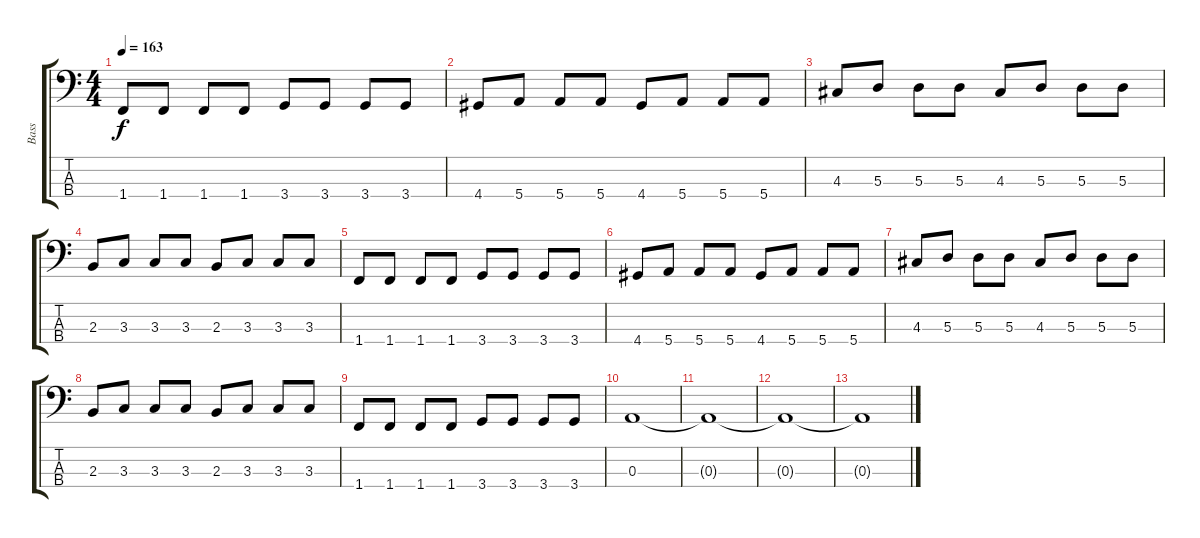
\track ("Bass" "Bass") {instrument electricbasspick}
\staff {score tabs}
\tuning (G2 D2 A1 E1) {hide}
\ts (4 4)
\tempo 163
\clef f4
\ks c
1.4.8{dy f} 1.4.8 1.4.8 1.4.8 3.4.8 3.4.8 3.4.8 3.4.8 |
4.4.8 5.4.8 5.4.8 5.4.8 4.4.8 5.4.8 5.4.8 5.4.8 |
4.3.8 5.3.8 5.3.8 5.3.8 4.3.8 5.3.8 5.3.8 5.3.8 |
2.3.8 3.3.8 3.3.8 3.3.8 2.3.8 3.3.8 3.3.8 3.3.8 |
1.4.8 1.4.8 1.4.8 1.4.8 3.4.8 3.4.8 3.4.8 3.4.8 |
4.4.8 5.4.8 5.4.8 5.4.8 4.4.8 5.4.8 5.4.8 5.4.8 |
4.3.8 5.3.8 5.3.8 5.3.8 4.3.8 5.3.8 5.3.8 5.3.8 |
2.3.8 3.3.8 3.3.8 3.3.8 2.3.8 3.3.8 3.3.8 3.3.8 |
1.4.8 1.4.8 1.4.8 1.4.8 3.4.8 3.4.8 3.4.8 3.4.8 |
0.3.1 |
0.3{t}.1 |
0.3{t}.1 |
0.3{t}.1
